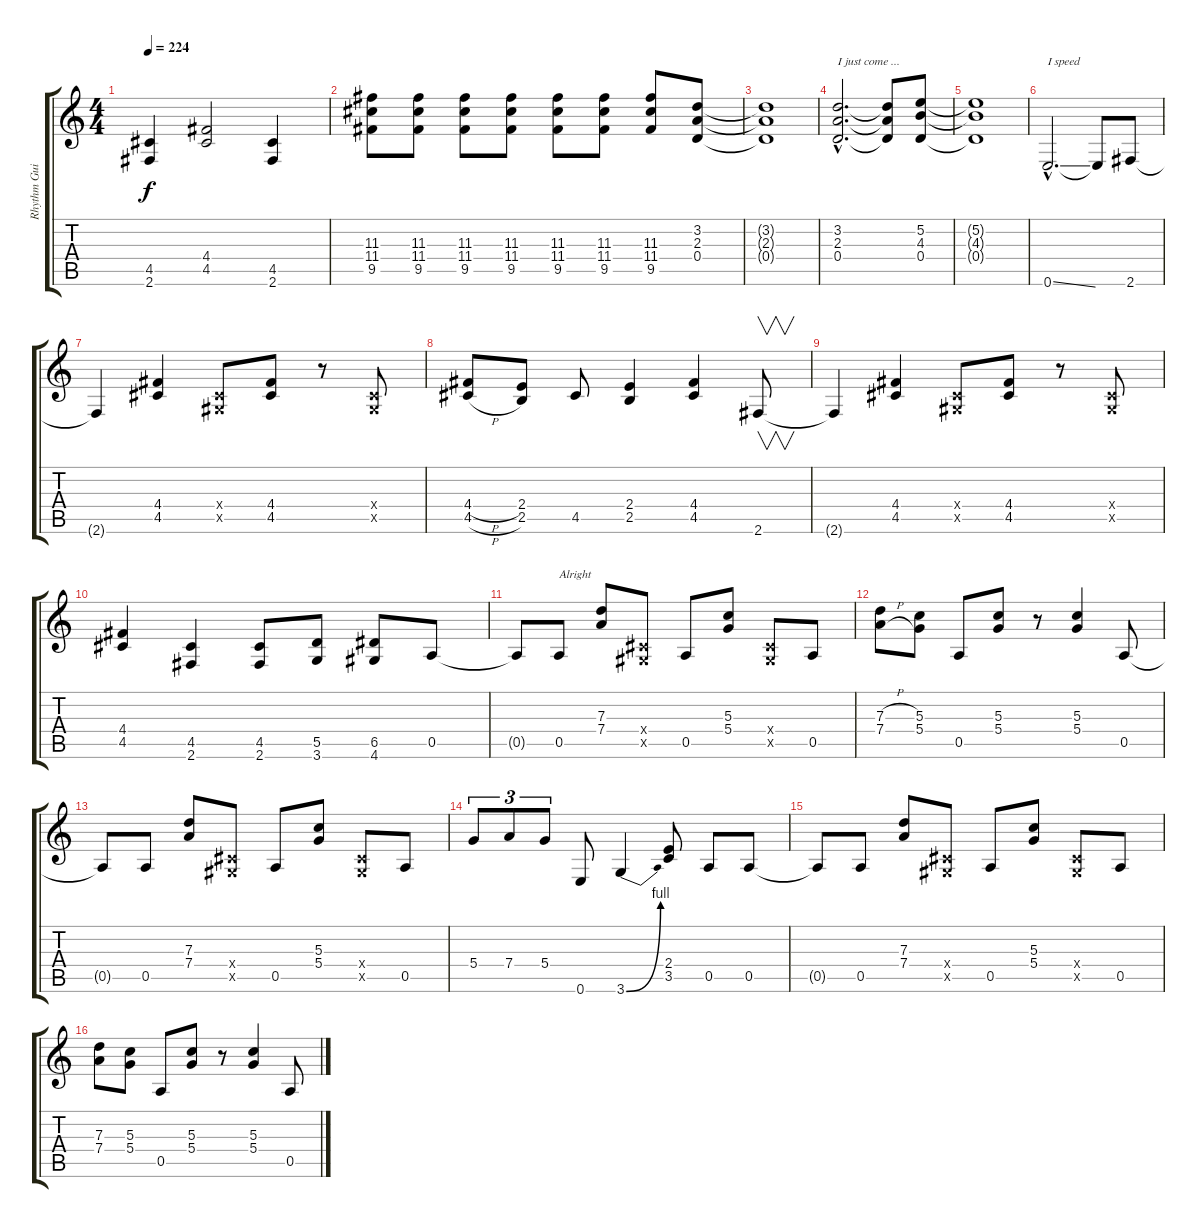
\track ("Rhythm Guitar" "Rhythm Gui") {instrument distortionguitar}
\staff {score tabs}
\tuning (E4 B3 G3 D3 A2 E2) {hide}
\ts (4 4)
\tempo 224
\clef g2
\ks c
(4.5{t} 2.6{t}).4{dy f} (4.4 4.5).2 (4.5 2.6).4 |
(11.3 11.4 9.5).8 (11.3 11.4 9.5).8 (11.3 11.4 9.5).8 (11.3 11.4 9.5).8 (11.3 11.4 9.5).8 (11.3 11.4 9.5).8 (11.3 11.4 9.5).8 (3.2 2.3 0.4).8 |
(3.2{t} 2.3{t} 0.4{t}).1 |
(3.2{hac} 2.3{hac} 0.4{hac}).2{d txt "I just come ..."} (3.2{t} 2.3{t} 0.4{t}).8 (5.2 4.3 0.4).8 |
(5.2{t} 4.3{t} 0.4{t}).1 |
0.6{ss hac}.2{d txt "I speed"} 0.6{t}.8 2.6.8 |
2.6{t}.4 (4.4 4.5).4 (-1.4{x} -1.5{x}).8 (4.4 4.5).8 r.8 (-1.4{x} -1.5{x}).8 |
(4.4{h} 4.5{h}).8 (2.4 2.5).8 4.5.8 (2.4 2.5).4 (4.4 4.5).4 2.6.8{v} |
2.6{t}.4 (4.4 4.5).4 (-1.4{x} -1.5{x}).8 (4.4 4.5).8 r.8 (-1.4{x} -1.5{x}).8 |
(4.4 4.5).4 (4.5 2.6).4 (4.5 2.6).8 (5.5 3.6).8 (6.5 4.6).8 0.5.8 |
0.5{t}.8 0.5.8{txt "Alright"} (7.3 7.4).8 (-1.4{x} -1.5{x}).8 0.5.8 (5.3 5.4).8 (-1.4{x} -1.5{x}).8 0.5.8 |
(7.3{h} 7.4{h}).8 (5.3 5.4).8 0.5.8 (5.3 5.4).8 r.8 (5.3 5.4).4 0.5.8 |
0.5{t}.8 0.5.8 (7.3 7.4).8 (-1.4{x} -1.5{x}).8 0.5.8 (5.3 5.4).8 (-1.4{x} -1.5{x}).8 0.5.8 |
5.4.8{tu (3 2)} 7.4.8{tu (3 2)} 5.4.8{tu (3 2)} 0.6.8 3.6{be (bend 0 0 60 4)}.4 (2.4 3.5).8 0.5.8 0.5.8 |
0.5{t}.8 0.5.8 (7.3 7.4).8 (-1.4{x} -1.5{x}).8 0.5.8 (5.3 5.4).8 (-1.4{x} -1.5{x}).8 0.5.8 |
(7.3 7.4).8 (5.3 5.4).8 0.5.8 (5.3 5.4).8 r.8 (5.3 5.4).4 0.5.8
